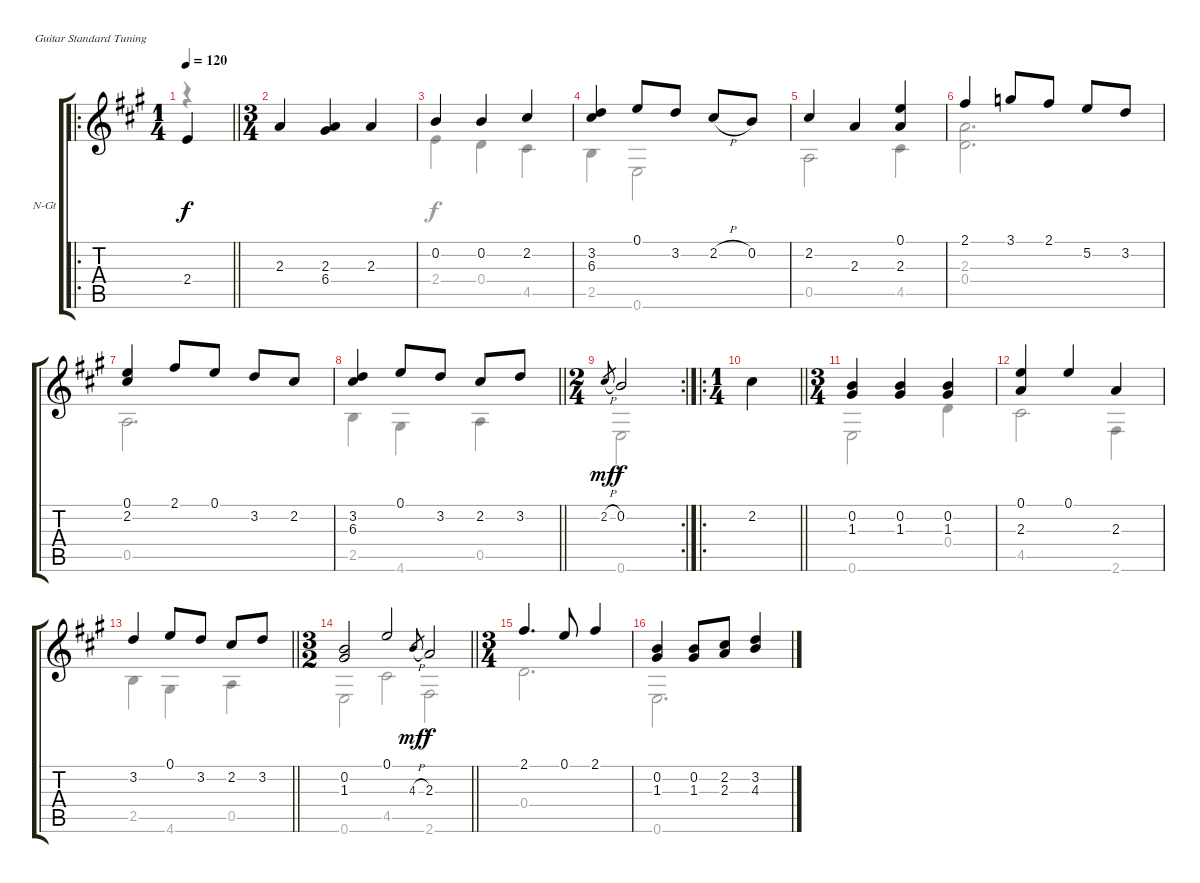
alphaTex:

\bracketExtendMode groupsimilarinstruments
\firstSystemTrackNameOrientation horizontal
\otherSystemsTrackNameOrientation horizontal
\track ("Rondeau" "N-Gt") {instrument acousticguitarnylon}
\staff {score tabs}
\tuning (E4 B3 G3 D3 A2 E2)
\voice
\ro
\ts (1 4)
\beaming (8 2 2 2 2)
\tempo 120
\clef g2
\barLineRight lightlight
\ks a
2.4.4{dy f instrument acousticguitarnylon} |
\ts (3 4)
\beaming (8 2 2 2 2)
2.3.4 (2.3 6.4).4 2.3.4 |
0.2.4 0.2.4 2.2.4 |
(3.2 6.3).4 0.1.8 3.2.8 2.2{h}.8 0.2.8 |
2.2.4 2.3.4 (0.1 2.3).4 |
2.1.4 3.1.8 2.1.8 5.2.8 3.2.8 |
(0.1 2.2).4 2.1.8 0.1.8 3.2.8 2.2.8 |
\barLineRight lightlight
(3.2 6.3).4 0.1.8 3.2.8 2.2.8 3.2.8 |
\rc 2
\ts (2 4)
\beaming (8 2 2 2 2)
2.2{h}.8{gr dy mf} 0.2.2{dy f} |
\ro
\ts (1 4)
\beaming (8 2 2 2 2)
\barLineRight lightlight
2.2.4 |
\ts (3 4)
\beaming (8 2 2 2 2)
(0.2 1.3).4 (0.2 1.3).4 (0.2 1.3).4 |
(0.1 2.3).4 0.1.4 2.3.4 |
\barLineRight lightlight
3.2.4 0.1.8 3.2.8 2.2.8 3.2.8 |
\ts (3 2)
\beaming (8 2 2 2 6)
\barLineRight lightlight
(0.2 1.3).2 0.1.2 4.3{h}.8{gr dy mf} 2.3.2{dy f} |
\ts (3 4)
\beaming (8 2 2 2 2)
2.1.4{d} 0.1.8 2.1.4 |
(0.2 1.3).4 (0.2 1.3).8 (2.2 2.3).8 (3.2 4.3).4
\voice
\clef g2
\ottava regular
\simile none
\barLineRight lightlight
\ks a
r.4{dy f} |
|
2.4.4 0.4.4 4.5.4 |
2.5.4 0.6.2 |
0.5.2 4.5.4 |
(2.3 0.4).2{d} |
0.5.2{d} |
\barLineRight lightlight
2.5.4 4.6.4 0.5.4 |
0.6.2 |
\barLineRight lightlight
|
0.6.2 0.4.4 |
4.5.2 2.6.4 |
\barLineRight lightlight
2.5.4 4.6.4 0.5.4 |
\barLineRight lightlight
0.6.2 4.5.2 2.6.2 |
0.4.2{d} |
0.6.2{d}
